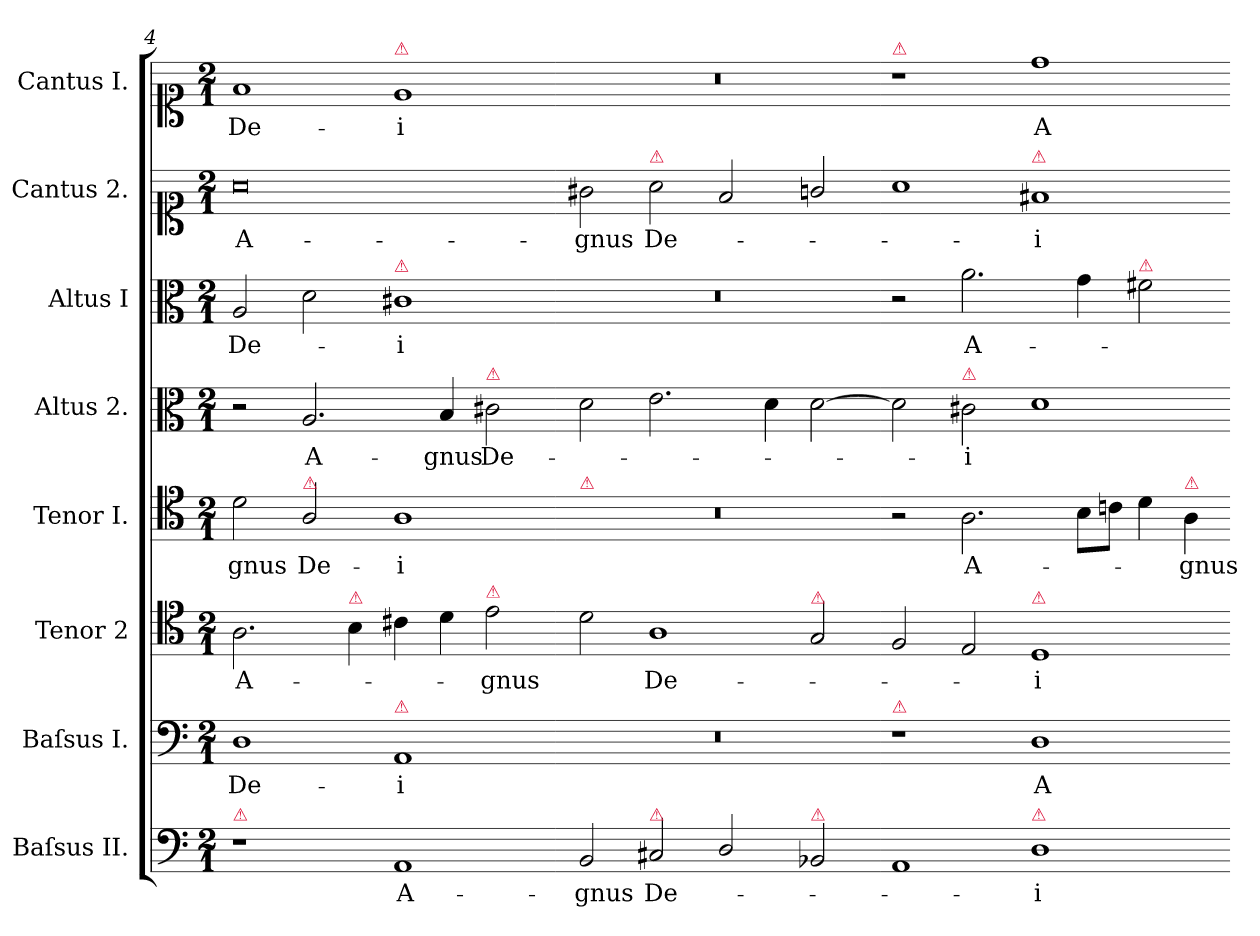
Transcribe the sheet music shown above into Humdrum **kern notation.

**kern	**text	**kern	**text	**kern	**text	**kern	**text	**kern	**text	**kern	**text	**kern	**text	**kern	**text
*part8	*part8	*part7	*part7	*part6	*part6	*part5	*part5	*part4	*part4	*part3	*part3	*part2	*part2	*part1	*part1
*staff8	*staff8	*staff7	*staff7	*staff6	*staff6	*staff5	*staff5	*staff4	*staff4	*staff3	*staff3	*staff2	*staff2	*staff1	*staff1
*I"Baſsus II.	*	*I"Baſsus I.	*	*I"Tenor 2	*	*I"Tenor I.	*	*I"Altus 2.	*	*I"Altus I	*	*I"Cantus 2.	*	*I"Cantus I.	*
*I'B 2	*	*I'B 1	*	*I'T 2	*	*I'T 1	*	*I'A 2	*	*I'A 1	*	*I'C 2	*	*I'C 1	*
*clefF4	*	*clefF4	*	*clefC4	*	*clefC4	*	*clefC3	*	*clefC3	*	*clefC1	*	*clefC1	*
*k[]	*	*k[]	*	*k[]	*	*k[]	*	*k[]	*	*k[]	*	*k[]	*	*k[]	*
*M2/1	*	*M2/1	*	*M2/1	*	*M2/1	*	*M2/1	*	*M2/1	*	*M2/1	*	*M2/1	*
=4	=4	=4	=4	=4	=4	=4	=4	=4	=4	=4	=4	=4	=4	=4	=4
!LO:TX:a:color=crimson:t=⚠	!	!	!	!	!	!	!	!	!	!	!	!	!	!	!
!	!	!	!LO:LY:i	!	!	!	!LO:LY:i	!	!	!	!LO:LY:i	!	!	!	!
1r	.	1D	De-	2.A\	A-	2d\	-gnus	2r	.	2A/	De-	0a	A-	1f	De-
!	!	!	!	!	!	!LO:TX:a:color=crimson:t=⚠	!	!	!	!	!	!	!	!	!
!	!	!	!	!	!	!	!LO:LY:i	!	!	!	!	!	!	!	!
.	.	.	.	.	.	2A/	De-	2.A/	A-	2d\	.	.	.	.	.
!	!	!	!	!LO:TX:a:color=crimson:t=⚠	!	!	!	!	!	!	!	!	!	!	!
.	.	.	.	4B\	.	.	.	.	.	.	.	.	.	.	.
!	!	!	!	!	!	!	!	!	!	!	!	!	!	!LO:TX:a:color=crimson:t=⚠	!
!	!	!	!	!	!	!	!	!	!	!LO:TX:a:color=crimson:t=⚠	!	!	!	!	!
!	!	!LO:TX:a:color=crimson:t=⚠	!	!	!	!	!	!	!	!	!	!	!	!	!
!	!	!	!LO:LY:i	!	!	!	!LO:LY:i	!	!	!	!LO:LY:i	!	!	!	!
1AA	A-	1AA	-i	4c#X\	.	1A	-i	.	.	1c#X	-i	.	.	1e	-i
.	.	.	.	4d\	.	.	.	4B/	-gnus	.	.	.	.	.	.
!	!	!	!	!	!	!	!	!LO:TX:a:color=crimson:t=⚠	!	!	!	!	!	!	!
!	!	!	!	!LO:TX:a:color=crimson:t=⚠	!	!	!	!	!	!	!	!	!	!	!
.	.	.	.	2e\	-gnus	.	.	2c#X\	De-	.	.	.	.	.	.
=5-	=5-	=5-	=5-	=5-	=5-	=5-	=5-	=5-	=5-	=5-	=5-	=5-	=5-	=5-	=5-
!	!	!	!	!	!	!LO:TX:a:color=crimson:t=⚠	!	!	!	!	!	!	!	!	!
2BB/	-gnus	0r	.	2d\	.	0r	.	2d\	.	0r	.	2g#X\	-gnus	0r	.
!	!	!	!	!	!	!	!	!	!	!	!	!LO:TX:a:color=crimson:t=⚠	!	!	!
!LO:TX:a:color=crimson:t=⚠	!	!	!	!	!	!	!	!	!	!	!	!	!	!	!
2C#X/	De-	.	.	1A	De-	.	.	2.e\	.	.	.	2a\	De-	.	.
2D/	.	.	.	.	.	.	.	.	.	.	.	2f/	.	.	.
.	.	.	.	.	.	.	.	4d\	.	.	.	.	.	.	.
!	!	!	!	!LO:TX:a:color=crimson:t=⚠	!	!	!	!	!	!	!	!	!	!	!
!LO:TX:a:color=crimson:t=⚠	!	!	!	!	!	!	!	!	!	!	!	!	!	!	!
2BB-X/	.	.	.	2G/	.	.	.	[2d\	.	.	.	2gn/	.	.	.
=6-	=6-	=6-	=6-	=6-	=6-	=6-	=6-	=6-	=6-	=6-	=6-	=6-	=6-	=6-	=6-
!	!	!	!	!	!	!	!	!	!	!	!	!	!	!LO:TX:a:color=crimson:t=⚠	!
!	!	!LO:TX:a:color=crimson:t=⚠	!	!	!	!	!	!	!	!	!	!	!	!	!
1AA	.	1r	.	2F/	.	2r	.	2d\]	.	2r	.	1a	.	1r	.
!	!	!	!	!	!	!	!	!LO:TX:a:color=crimson:t=⚠	!	!	!	!	!	!	!
!	!	!	!	!	!	!	!LO:LY:i	!	!	!	!LO:LY:i	!	!	!	!
.	.	.	.	2E/	.	2.A\	A-	2c#X\	-i	2.a\	A-	.	.	.	.
!	!	!	!	!	!	!	!	!	!	!	!	!LO:TX:a:color=crimson:t=⚠	!	!	!
!	!	!	!	!LO:TX:a:color=crimson:t=⚠	!	!	!	!	!	!	!	!	!	!	!
!LO:TX:a:color=crimson:t=⚠	!	!	!	!	!	!	!	!	!	!	!	!	!	!	!
!	!	!	!LO:LY:i	!	!	!	!	!	!	!	!	!	!	!	!LO:LY:i
1D	-i	1D	A-	1D	-i	.	.	1d	.	.	.	1f#X	-i	1dd	A-
.	.	.	.	.	.	8B\L	.	.	.	4g\	.	.	.	.	.
.	.	.	.	.	.	8cn\J	.	.	.	.	.	.	.	.	.
!	!	!	!	!	!	!	!	!	!	!LO:TX:a:color=crimson:t=⚠	!	!	!	!	!
.	.	.	.	.	.	4d\	.	.	.	2f#X\	.	.	.	.	.
!	!	!	!	!	!	!LO:TX:a:color=crimson:t=⚠	!	!	!	!	!	!	!	!	!
!	!	!	!	!	!	!	!LO:LY:i	!	!	!	!	!	!	!	!
.	.	.	.	.	.	4A\	-gnus	.	.	.	.	.	.	.	.
=-	=-	=-	=-	=-	=-	=-	=-	=-	=-	=-	=-	=-	=-	=-	=-
*-	*-	*-	*-	*-	*-	*-	*-	*-	*-	*-	*-	*-	*-	*-	*-
